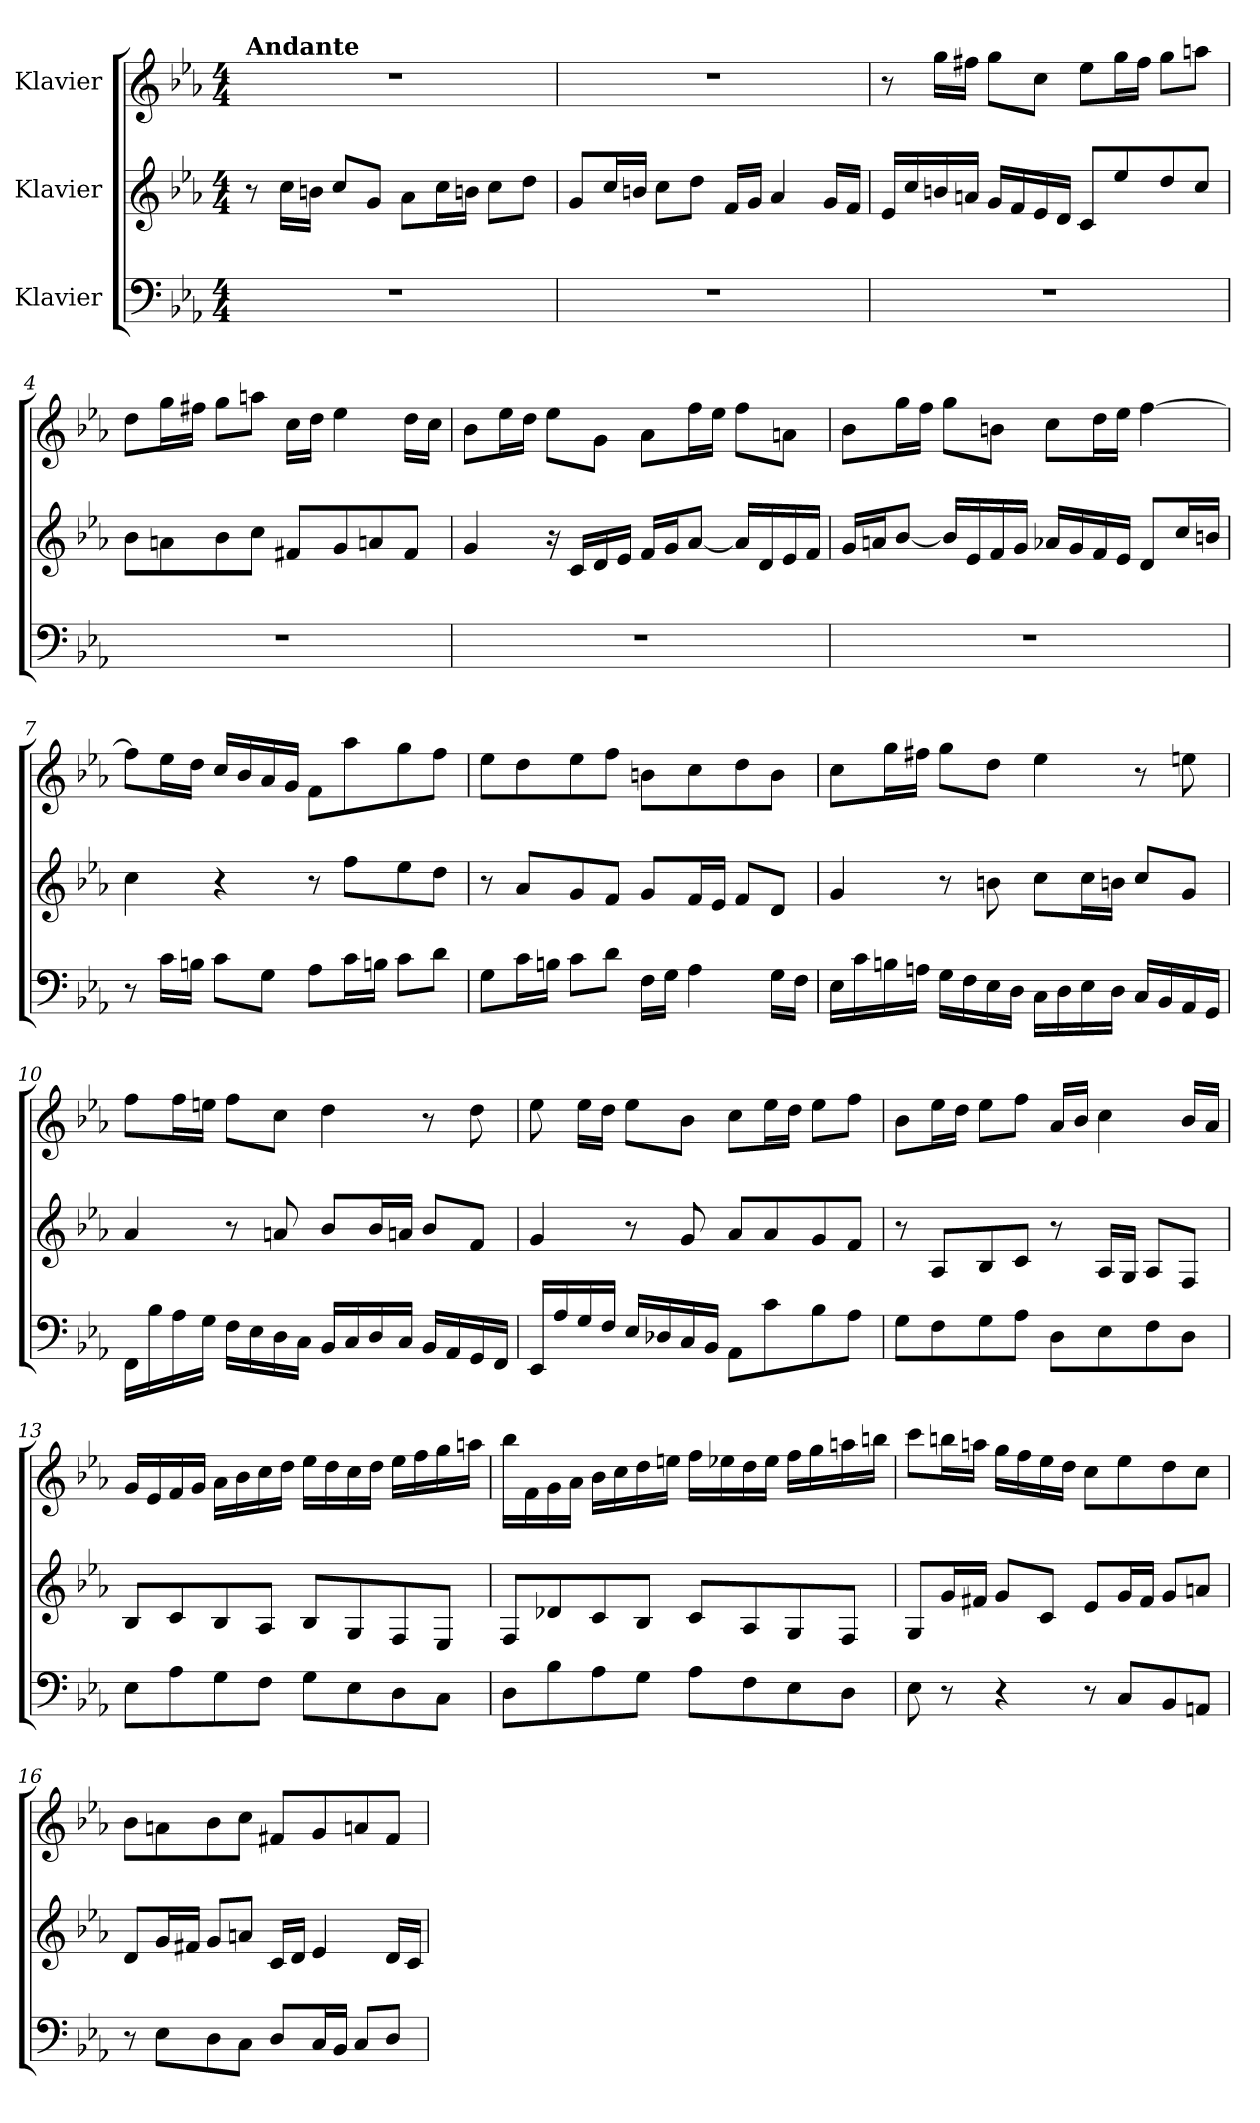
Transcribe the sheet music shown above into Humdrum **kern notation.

**kern	**kern	**kern
*part3	*part2	*part1
*staff3	*staff2	*staff1
*I"Klavier	*I"Klavier	*I"Klavier
*clefF4	*clefG2	*clefG2
*k[b-e-a-]	*k[b-e-a-]	*k[b-e-a-]
*M4/4	*M4/4	*M4/4
*MM80	*MM80	*MM80
=1	=1	=1
!	!	!LO:TX:a:B:t=Andante
1r	8r	1r
.	16cc\LL	.
.	16bn\JJ	.
.	8cc/L	.
.	8g/J	.
.	8a-\L	.
.	16cc\L	.
.	16bn\JJ	.
.	8cc\L	.
.	8dd\J	.
=2	=2	=2
1r	8g/L	1r
.	16cc/L	.
.	16bn/JJ	.
.	8cc\L	.
.	8dd\J	.
.	16f/LL	.
.	16g/JJ	.
.	4a-/	.
.	16g/LL	.
.	16f/JJ	.
=3	=3	=3
1r	16e-/LL	8r
.	16cc/	.
.	16bn/	16gg\LL
.	16an/JJ	16ff#X\JJ
.	16g/LL	8gg\L
.	16f/	.
.	16e-/	8cc\J
.	16d/JJ	.
.	8c/L	8ee-\L
.	8ee-/	16gg\L
.	.	16ff#\JJ
.	8dd/	8gg\L
.	8cc/J	8aan\J
=4	=4	=4
1r	8b-\L	8dd\L
.	8an\	16gg\L
.	.	16ff#X\JJ
.	8b-\	8gg\L
.	8cc\J	8aan\J
.	8f#X/L	16cc\LL
.	.	16dd\JJ
.	8g/	4ee-\
.	8an/	.
.	8f#/J	16dd\LL
.	.	16cc\JJ
!!LO:LB:g=z
=5	=5	=5
1r	4g/	8b-\L
.	.	16ee-\L
.	.	16dd\JJ
.	16r	8ee-\L
.	16c/LL	.
.	16d/	8g\J
.	16e-/JJ	.
.	16f/LL	8a-\L
.	16g/J	.
.	[8a-/J	16ff\L
.	.	16ee-\JJ
.	16a-/LL]	8ff\L
.	16d/	.
.	16e-/	8an\J
.	16f/JJ	.
=6	=6	=6
1r	16g/LL	8b-\L
.	16an/J	.
.	[8b-/J	16gg\L
.	.	16ff\JJ
.	16b-/LL]	8gg\L
.	16e-/	.
.	16f/	8bn\J
.	16g/JJ	.
.	16a-X/LL	8cc\L
.	16g/	.
.	16f/	16dd\L
.	16e-/JJ	16ee-\JJ
.	8d/L	[4ff\
.	16cc/L	.
.	16bn/JJ	.
=7	=7	=7
8r	4cc\	8ff\L]
16c\LL	.	16ee-\L
16Bn\JJ	.	16dd\JJ
8c\L	4r	16cc/LL
.	.	16b-/
8G\J	.	16a-/
.	.	16g/JJ
8A-\L	8r	8f\L
16c\L	8ff\L	8aa-\
16Bn\JJ	.	.
8c\L	8ee-\	8gg\
8d\J	8dd\J	8ff\J
=8	=8	=8
8G\L	8r	8ee-\L
16c\L	8a-/L	8dd\
16Bn\JJ	.	.
8c\L	8g/	8ee-\
8d\J	8f/J	8ff\J
16F\LL	8g/L	8bn\L
16G\JJ	.	.
4A-\	16f/L	8cc\
.	16e-/JJ	.
.	8f/L	8dd\
16G\LL	8d/J	8b\J
16F\JJ	.	.
!!LO:LB:g=z
=9	=9	=9
16E-\LL	4g/	8cc\L
16c\	.	.
16Bn\	.	16gg\L
16An\JJ	.	16ff#X\JJ
16G\LL	8r	8gg\L
16F\	.	.
16E-\	8bn\	8dd\J
16D\JJ	.	.
16C\LL	8cc\L	4ee-\
16D\	.	.
16E-\	16cc\L	.
16D\JJ	16bn\JJ	.
16C/LL	8cc/L	8r
16BB-/	.	.
16AA-/	8g/J	8een\
16GG/JJ	.	.
=10	=10	=10
16FF\LL	4a-/	8ff\L
16B-\	.	.
16A-\	.	16ff\L
16G\JJ	.	16een\JJ
16F\LL	8r	8ff\L
16E-\	.	.
16D\	8an/	8cc\J
16C\JJ	.	.
16BB-/LL	8b-/L	4dd\
16C/	.	.
16D/	16b-/L	.
16C/JJ	16an/JJ	.
16BB-/LL	8b-/L	8r
16AA-/	.	.
16GG/	8f/J	8dd\
16FF/JJ	.	.
=11	=11	=11
16EE-/LL	4g/	8ee-\
16A-/	.	.
16G/	.	16ee-\LL
16F/JJ	.	16dd\JJ
16E-/LL	8r	8ee-\L
16D-X/	.	.
16C/	8g/	8b-\J
16BB-/JJ	.	.
8AA-\L	8a-/L	8cc\L
8c\	8a-/	16ee-\L
.	.	16dd\JJ
8B-\	8g/	8ee-\L
8A-\J	8f/J	8ff\J
=12	=12	=12
8G\L	8r	8b-\L
8F\	8A-/L	16ee-\L
.	.	16dd\JJ
8G\	8B-/	8ee-\L
8A-\J	8c/J	8ff\J
8D\L	8r	16a-/LL
.	.	16b-/JJ
8E-\	16A-/LL	4cc\
.	16G/JJ	.
8F\	8A-/L	.
8D\J	8F/J	16b-/LL
.	.	16a-/JJ
!!LO:LB:g=z
=13	=13	=13
8E-\L	8B-/L	16g/LL
.	.	16e-/
8A-\	8c/	16f/
.	.	16g/JJ
8G\	8B-/	16a-\LL
.	.	16b-\
8F\J	8A-/J	16cc\
.	.	16dd\JJ
8G\L	8B-/L	16ee-\LL
.	.	16dd\
8E-\	8G/	16cc\
.	.	16dd\JJ
8D\	8F/	16ee-\LL
.	.	16ff\
8C\J	8E-/J	16gg\
.	.	16aan\JJ
=14	=14	=14
8D\L	8F/L	16bb-\LL
.	.	16f\
8B-\	8d-X/	16g\
.	.	16a-\JJ
8A-\	8c/	16b-\LL
.	.	16cc\
8G\J	8B-/J	16dd\
.	.	16een\JJ
8A-\L	8c/L	16ff\LL
.	.	16ee-X\
8F\	8A-/	16dd\
.	.	16ee-\JJ
8E-\	8G/	16ff\LL
.	.	16gg\
8D\J	8F/J	16aan\
.	.	16bbn\JJ
=15	=15	=15
8E-\	8G/L	8ccc\L
8r	16g/L	16bbn\L
.	16f#X/JJ	16aan\JJ
4r	8g/L	16gg\LL
.	.	16ff\
.	8c/J	16ee-\
.	.	16dd\JJ
8r	8e-/L	8cc\L
8C/L	16g/L	8ee-\
.	16f#/JJ	.
8BB-/	8g/L	8dd\
8AAn/J	8an/J	8cc\J
!!LO:PB:g=z
=16	=16	=16
8r	8d/L	8b-\L
8E-\L	16g/L	8an\
.	16f#X/JJ	.
8D\	8g/L	8b-\
8C\J	8an/J	8cc\J
8D/L	16c/LL	8f#X/L
.	16d/JJ	.
16C/L	4e-/	8g/
16BB-/JJ	.	.
8C/L	.	8an/
8D/J	16d/LL	8f#/J
.	16c/JJ	.
=	=	=
*-	*-	*-
